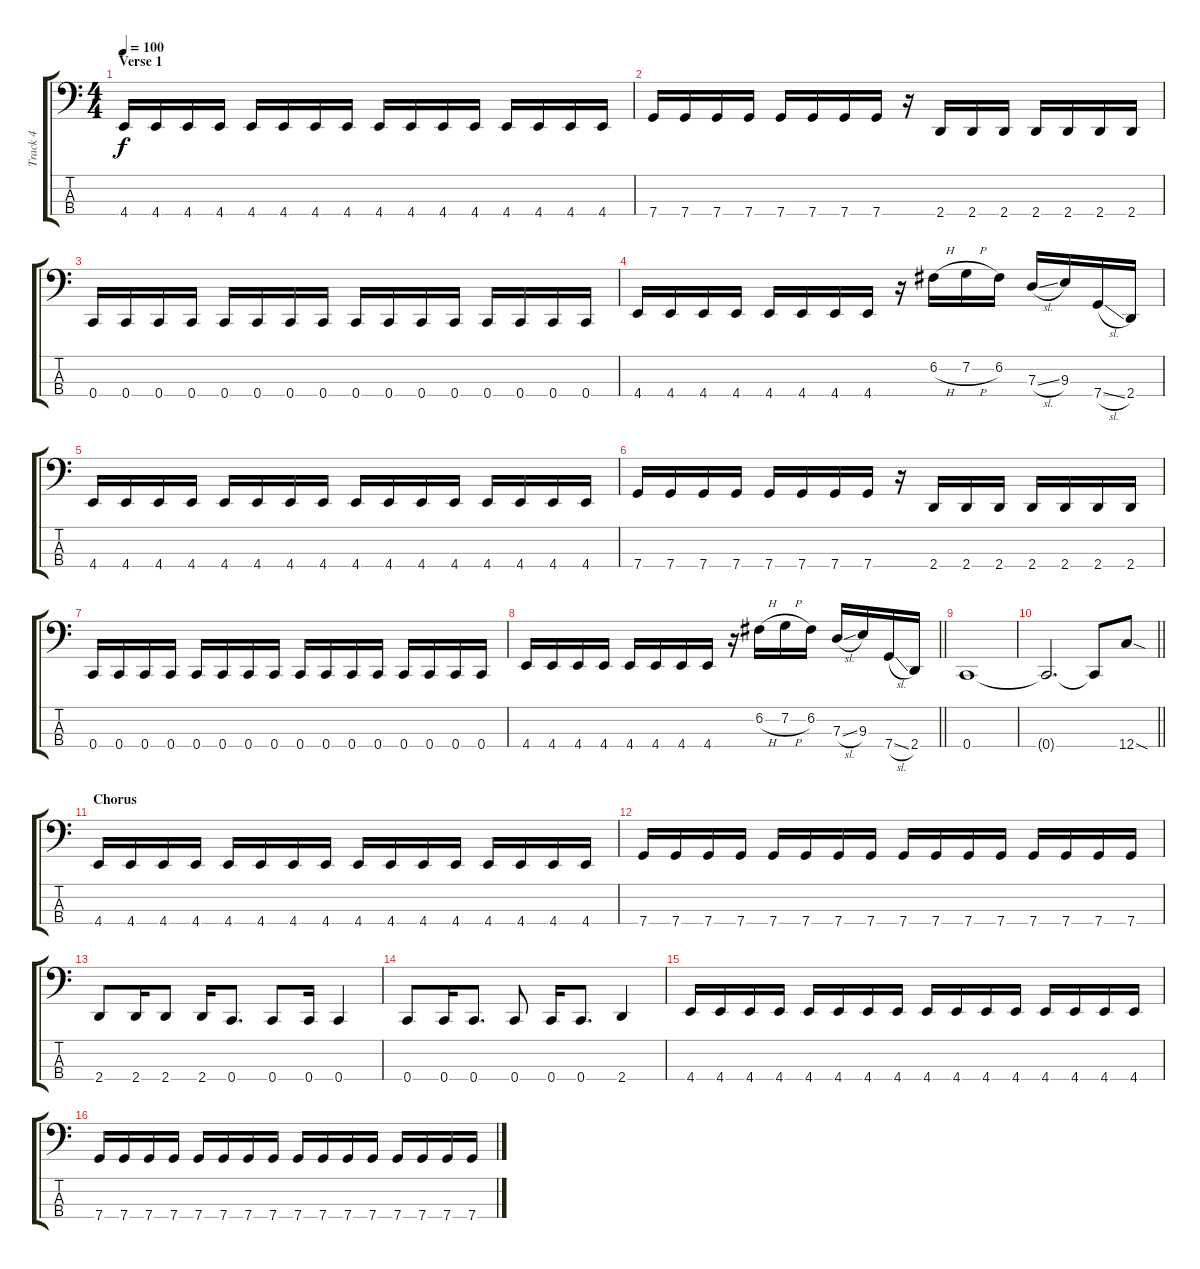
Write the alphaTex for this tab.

\track ("Track 4" "Track 4") {instrument electricbasspick}
\staff {score tabs}
\tuning (F2 C2 G1 C1) {hide}
\ts (4 4)
\section ("" "Verse 1")
\tempo 100
\clef f4
\ks c
4.4.16{dy f} 4.4.16 4.4.16 4.4.16 4.4.16 4.4.16 4.4.16 4.4.16 4.4.16 4.4.16 4.4.16 4.4.16 4.4.16 4.4.16 4.4.16 4.4.16 |
7.4.16 7.4.16 7.4.16 7.4.16 7.4.16 7.4.16 7.4.16 7.4.16 r.16 2.4.16 2.4.16 2.4.16 2.4.16 2.4.16 2.4.16 2.4.16 |
0.4.16 0.4.16 0.4.16 0.4.16 0.4.16 0.4.16 0.4.16 0.4.16 0.4.16 0.4.16 0.4.16 0.4.16 0.4.16 0.4.16 0.4.16 0.4.16 |
4.4.16 4.4.16 4.4.16 4.4.16 4.4.16 4.4.16 4.4.16 4.4.16 r.16 6.2{h}.16 7.2{h}.16 6.2.16 7.3{sl}.16 9.3.16 7.4{sl}.16 2.4.16 |
4.4.16 4.4.16 4.4.16 4.4.16 4.4.16 4.4.16 4.4.16 4.4.16 4.4.16 4.4.16 4.4.16 4.4.16 4.4.16 4.4.16 4.4.16 4.4.16 |
7.4.16 7.4.16 7.4.16 7.4.16 7.4.16 7.4.16 7.4.16 7.4.16 r.16 2.4.16 2.4.16 2.4.16 2.4.16 2.4.16 2.4.16 2.4.16 |
0.4.16 0.4.16 0.4.16 0.4.16 0.4.16 0.4.16 0.4.16 0.4.16 0.4.16 0.4.16 0.4.16 0.4.16 0.4.16 0.4.16 0.4.16 0.4.16 |
\barLineRight lightlight
4.4.16 4.4.16 4.4.16 4.4.16 4.4.16 4.4.16 4.4.16 4.4.16 r.16 6.2{h}.16 7.2{h}.16 6.2.16 7.3{sl}.16 9.3.16 7.4{sl}.16 2.4.16 |
0.4.1 |
\barLineRight lightlight
0.4{t}.2{d} 0.4{t}.8 12.4{sod}.8 |
\section ("" "Chorus")
4.4.16 4.4.16 4.4.16 4.4.16 4.4.16 4.4.16 4.4.16 4.4.16 4.4.16 4.4.16 4.4.16 4.4.16 4.4.16 4.4.16 4.4.16 4.4.16 |
7.4.16 7.4.16 7.4.16 7.4.16 7.4.16 7.4.16 7.4.16 7.4.16 7.4.16 7.4.16 7.4.16 7.4.16 7.4.16 7.4.16 7.4.16 7.4.16 |
2.4.8 2.4.16 2.4.8 2.4.16 0.4.8{d} 0.4.8 0.4.16 0.4.4 |
0.4.8 0.4.16 0.4.8{d} 0.4.8 0.4.16 0.4.8{d} 2.4.4 |
4.4.16 4.4.16 4.4.16 4.4.16 4.4.16 4.4.16 4.4.16 4.4.16 4.4.16 4.4.16 4.4.16 4.4.16 4.4.16 4.4.16 4.4.16 4.4.16 |
7.4.16 7.4.16 7.4.16 7.4.16 7.4.16 7.4.16 7.4.16 7.4.16 7.4.16 7.4.16 7.4.16 7.4.16 7.4.16 7.4.16 7.4.16 7.4.16
